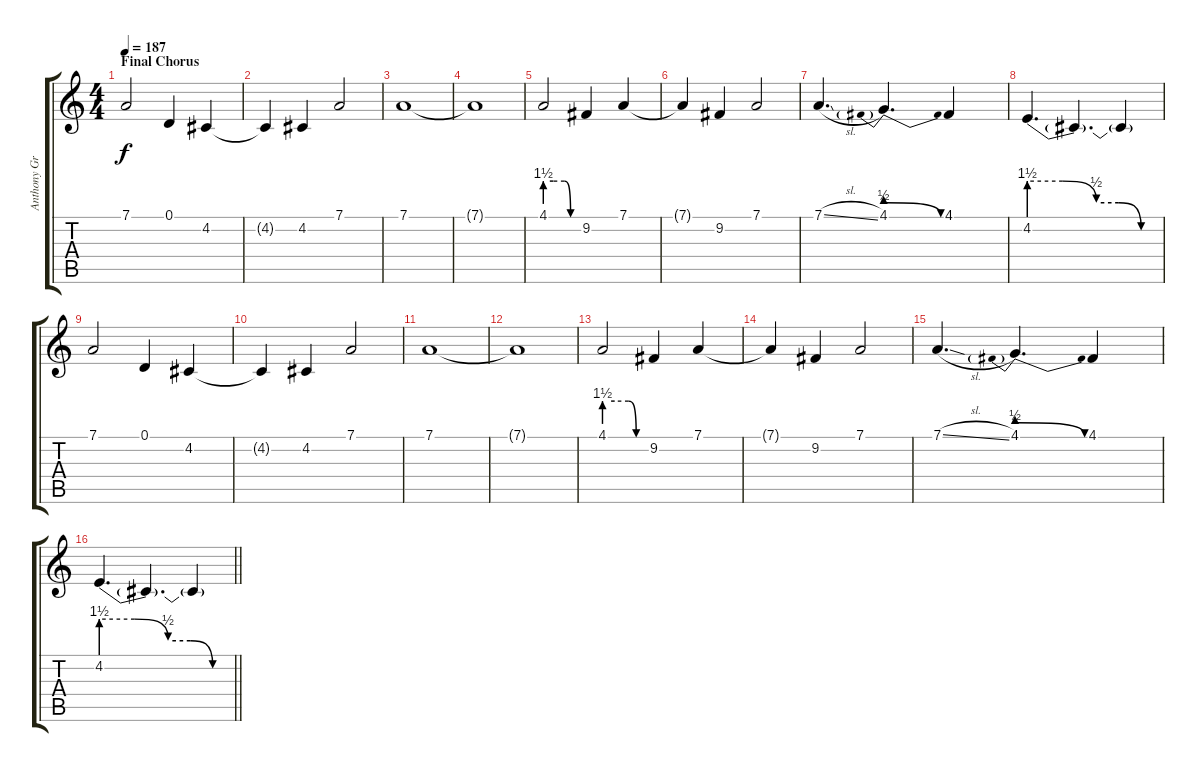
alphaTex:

\track ("Anthony Green" "Anthony Gr") {instrument altosax}
\staff {score tabs}
\tuning (D4 A3 F3 C3 G2 D2) {hide}
\ts (4 4)
\section ("" "Final Chorus")
\tempo 187
\clef g2
\ks c
7.1.2{dy f} 0.1.4 4.2.4 |
4.2{t}.4 4.2.4 7.1.2 |
7.1.1 |
7.1{t}.1 |
4.1{be (custom 0 6 15 6 35 6 46 0 60 0)}.2 9.2.4 7.1.4 |
7.1{t}.4 9.2.4 7.1.2 |
7.1{sl}.4{d} 4.1{be (prebendrelease 0 2 60 0)}.4{d} 4.1.4 |
4.2{be (custom 0 6 15 6 30 2 40 2 50 0 60 0)}.4{d} 4.2{t}.4{d} 4.2{t}.4 |
7.1.2 0.1.4 4.2.4 |
4.2{t}.4 4.2.4 7.1.2 |
7.1.1 |
7.1{t}.1 |
4.1{be (custom 0 6 15 6 35 6 46 0 60 0)}.2 9.2.4 7.1.4 |
7.1{t}.4 9.2.4 7.1.2 |
7.1{sl}.4{d} 4.1{be (prebendrelease 0 2 60 0)}.4{d} 4.1.4 |
\barLineRight lightlight
4.2{be (custom 0 6 15 6 30 2 40 2 50 0 60 0)}.4{d} 4.2{t}.4{d} 4.2{t}.4
